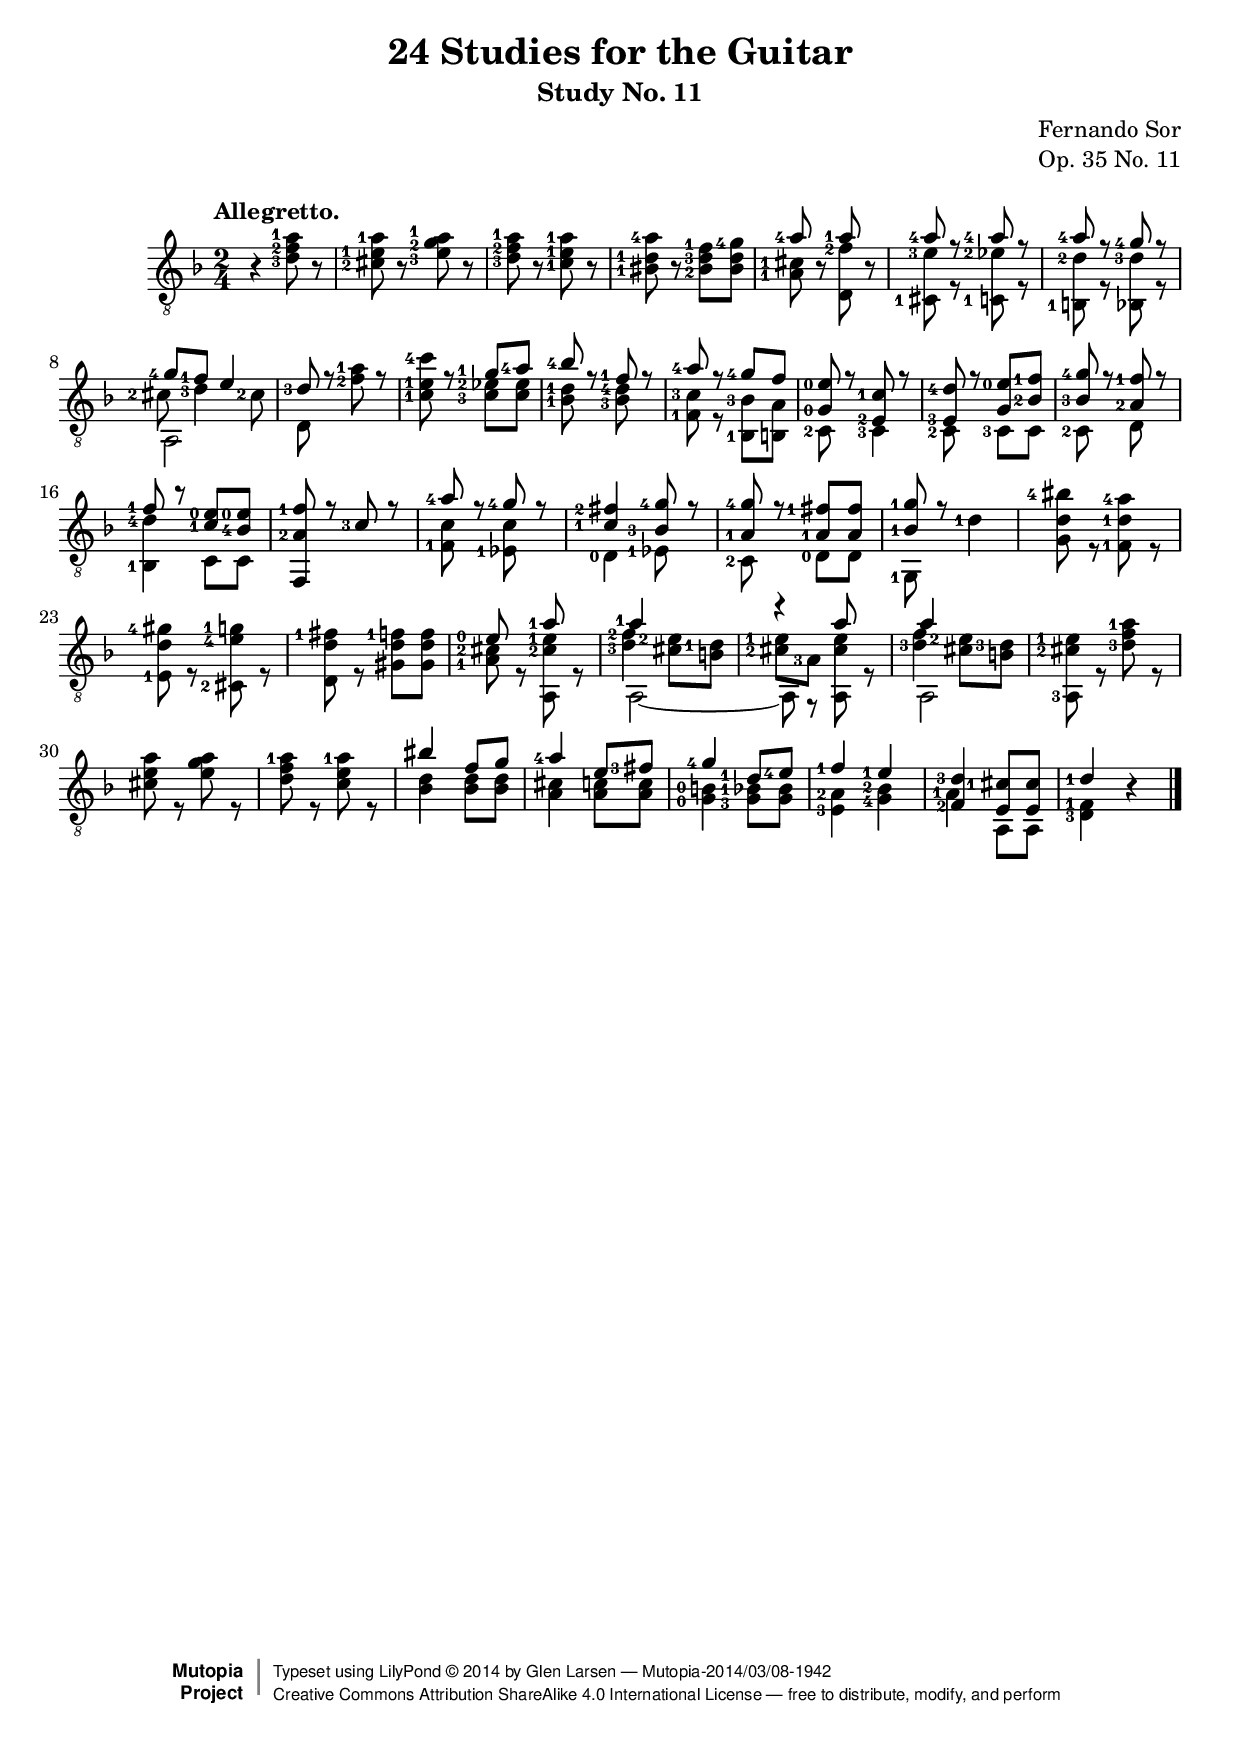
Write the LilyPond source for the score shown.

\version "2.18.0"
\header {
  title = "24 Studies for the Guitar"
  subtitle = "Study No. 11"
  composer = "Fernando Sor"
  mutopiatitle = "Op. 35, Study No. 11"
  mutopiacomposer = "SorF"
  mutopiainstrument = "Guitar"
  opus = "Op. 35 No. 11"
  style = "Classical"
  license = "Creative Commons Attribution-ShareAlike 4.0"
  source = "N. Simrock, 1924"
  % From Boije 481-1, enscribed "Bonn Chez N. Simrock"
  date = "1828"
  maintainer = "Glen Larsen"
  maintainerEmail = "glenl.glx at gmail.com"

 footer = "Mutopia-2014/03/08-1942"
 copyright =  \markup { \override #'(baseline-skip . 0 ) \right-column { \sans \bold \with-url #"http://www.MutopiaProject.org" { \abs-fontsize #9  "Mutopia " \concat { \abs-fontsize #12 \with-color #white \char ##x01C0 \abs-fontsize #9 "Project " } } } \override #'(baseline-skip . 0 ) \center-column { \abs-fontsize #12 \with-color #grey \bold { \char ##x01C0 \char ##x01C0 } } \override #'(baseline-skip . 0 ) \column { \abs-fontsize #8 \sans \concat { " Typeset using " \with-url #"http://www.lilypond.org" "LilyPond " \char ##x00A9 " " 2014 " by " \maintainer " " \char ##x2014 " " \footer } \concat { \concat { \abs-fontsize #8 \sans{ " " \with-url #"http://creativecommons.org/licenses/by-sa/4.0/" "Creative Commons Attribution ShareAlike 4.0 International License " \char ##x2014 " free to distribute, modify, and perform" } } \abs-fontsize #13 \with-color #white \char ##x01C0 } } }
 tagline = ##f
}


\paper {
  % add space between composer/opus markup and first staff
  markup-system-spacing #'padding = #3
  % add a little space between composer and opus
  markup-markup-spacing #'padding = #1.2
  top-margin = 7\mm
  bottom-margin = 6\mm
}

\layout {
  \context {
    \Voice
    \override StringNumber #'stencil = ##f
  }
  \context {
    \Staff
    \override Fingering #'staff-padding = #'()
    \override Fingering #'add-stem-support = ##t
    \mergeDifferentlyDottedOn
    \mergeDifferentlyHeadedOn
  }
  \context {
    \Dynamics
    \override DynamicTextSpanner #'style = #'none
  }
}

global = {
  \time 2/4
  \key d \minor
}


upperVoice = \relative c' {
  \tempo "Allegretto."
  \set fingeringOrientations = #'(left)

  \oneVoice
  r4 <d-3 f-2 a-1>8 r |
  <cis-2 e-1 a-1>8 r <e-3 g-2 a-1> r |
  <d-3 f-2 a-1>8 r <c-1 e-1 a-1> r |
  <bis-1 d-1 a'-4>8 r <bis-2 d-3 f-1> <bis d g-4> |
  \voiceOne <a'-4>8 s <a-1> s |

  <a-4>8 r <a-4> r |
  <a-4>8 r <g-4> r |
  <g-4>8 <f-1> e4 |
  <d-3>8 r s r |
  s8 r <g-1> <a-4> |
  <bes-4>8 r <f-1> r |

  <a-4>8 r <g-4> f |
  <e-0 g,-0>8 r <c-1 e,-2> r |
  <d-4 e,-3>8 r <e-0 g,> <f-1 bes,-2> |
  <g-4 bes,-3>8 r <f-1 a,-2> r |
  <f-1>8 r <e-0 c-1> <e-0 bes-4> |
  <f-1 a,-2 f,>8 r <c-3> r |
  <a'-4>8\noBeam r <g-4> r |

  <c,-1 fis-2>4 <bes-3 g'-4>8 r |
  <a-1 g'-4>8 r <a-1 fis'-1> q |
  <bes-1 g'-1>8 r s4 |
  s2*3 |

  <e-0>8 s <a-1> s |
  <a-1>4 s |
  r4 a8 s |
  a4 s |
  s2*2 |

  s2 |
  bis4 f8 g |
  <a-4>4 e8 <fis-3> |
  <g-4>4 <d-1>8 <e-4> |
  <f-1>4 <e-1> |
  <d-3 f,-2>4 <cis-1 e,>8 q |
  <d-1>4 b\rest
  \bar "|."
}

lowerVoice = \relative c' {
  \voiceTwo
  \set fingeringOrientations = #'(left)

  s2*4 |
  <a-1 cis-1>8 b\rest <d, f'-2> b'\rest |

  <cis,-1 e'-3>8 r <c-1 ees'-2> r |
  <b-1 d'-2>8 r <bes d'-3> r |
  << { a2 | }
     \new Voice
     {
       \voiceThree\stemDown
       \set fingeringOrientations = #'(left)
       <cis'-2>8 <d-3>4 <cis-2>8 |
     } >>
  d,8 s <f'-2 a-1> s |
  <c-1 e-1 c'-4>8 s <c-3 ees-2> q |
  <bes-1 d-1>8 s <bes-3 d-4> s |

  <c-3 f,-1>8 r <bes-3 bes,-1> <a b,> |
  <c,-2>8 s <c-3>4 |
  <c-2>8 s <c-3> c |
  <c-2>8 s d s |
  <bes-1 d'-4>4 c8 c |
  s2 |
  <f-1 c'>8\noBeam s <ees-1 c'> s |

  <d-0>4 <ees-1>8 s |
  <c-2>8 s <d-0> d |
  <g,-1>8 s <d''-1>4 |
  <bis'-4 d, g,>8 r <a-4 d,-1 f,-1> r |
  <gis-4 d e,-1>8 r <g-1 e-4 cis,-2>8 r |
  <fis-1 d d,>8 r <f-1 d gis,> q |

  <cis-2 a-1>8 r <e-1 cis-2 a,> r |
  << {
    a,,2~ |
    a8 r <a cis' e> r |
    a2 |
  } \new Voice {
    \voiceThree\stemDown
    \set fingeringOrientations = #'(left)
    <f''-2 d-3>4 <e-2 cis>8 <d-1 b> |
    <e-1 cis-2>8 <a,-3> s4 |
    <f' d-3>4 <e-2 cis>8 <d-3 b> |
  } >>
  <e-1 cis-2 a,-3>8 r <a-1 f d-3> r |
  <a e cis>8 r <a g e> r |

  <a-1 f d>8 r <a-1 e c> r |
  <d, bes>4 q8 q |
  <cis a>4 <c a>8 q |
  <b-0 g-0>4 <bes-1 g-3>8 q |
  <a-2 e-3>4 <bes-2 g-4> |
  <a-1>4 a,8 a |
  <f'-1 d-3>4 s |
}

\score {
  <<
    \new Staff = "Guitar" \with {
      midiInstrument = #"acoustic guitar (nylon)"
    }
    <<
      \global
      \clef "treble_8"
      \context Voice = "upperVoice" \upperVoice
      \context Voice = "lowerVoice" \lowerVoice
    >>
%{
    \new TabStaff = "Guitar tabs"
    <<
      \clef "moderntab"
      \global
      \context TabVoice = "upperVoice" \upperVoice
      \context TabVoice = "lowerVoice" \lowerVoice
    >>
%}
  >>
  \layout {}
  \midi {
    \tempo 4 = 100
  }
}
